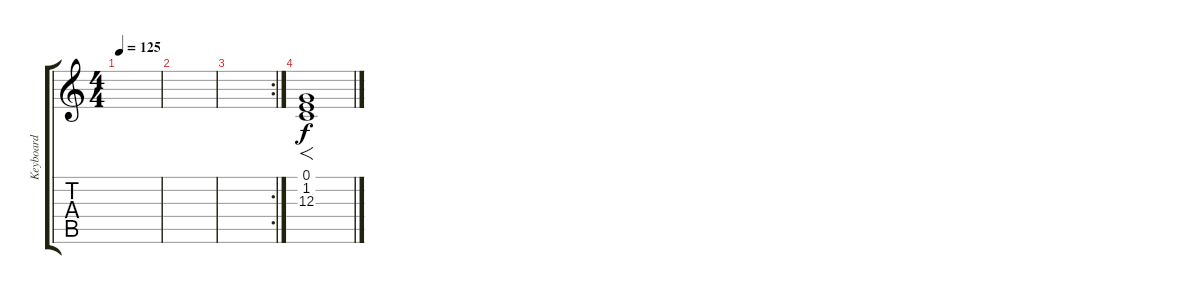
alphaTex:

\track ("Keyboard" "Keyboard") {instrument tremolostrings}
\staff {score tabs}
\tuning (E4 B3 G3 D3 A2 E2) {hide}
\ts (4 4)
\tempo 125
\clef g2
\ks c
|
|
\rc 2
|
(0.1 1.2 12.3).1{f}
